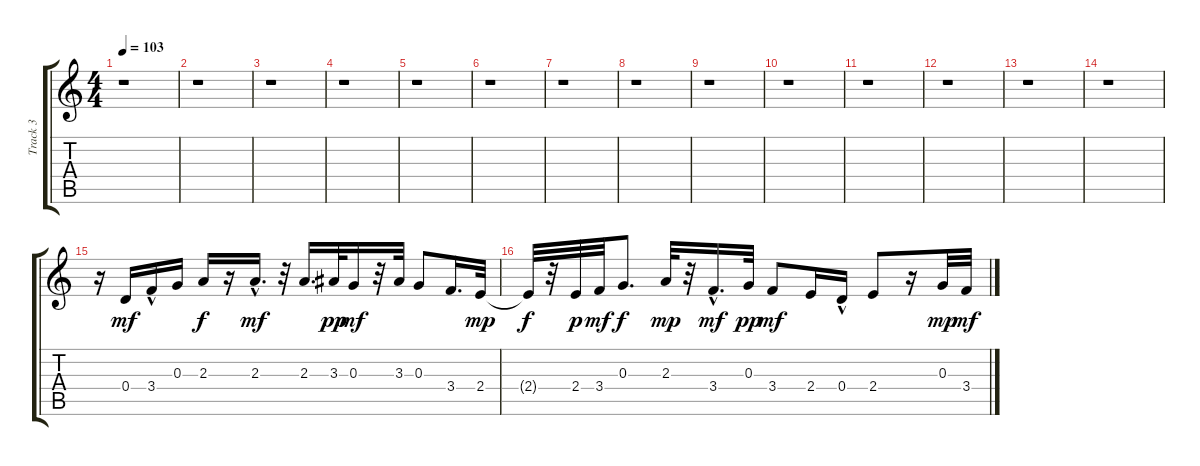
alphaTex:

\track ("Track 3" "Track 3") {instrument banjo}
\staff {score tabs}
\tuning (E4 B3 G3 D3 A2 E2) {hide}
\displaytranspose 12
\ts (4 4)
\tempo 103
\clef g2
\ks c
r.1{dy mf} |
r.1 |
r.1 |
r.1 |
r.1 |
r.1 |
r.1 |
r.1 |
r.1 |
r.1 |
r.1 |
r.1 |
r.1 |
r.1 |
r.16 0.4.16{instrument banjo} 3.4{hac}.16 0.3.16 2.3.16{dy f} r.16 2.3{hac}.16{d dy mf} r.32 2.3.16{d} 3.3.32{dy pp} 0.3.16{dy mf} r.32 3.3.32 0.3.8 3.4.16{d} 2.4.32{dy mp} |
2.4{t}.32{dy f} r.32 2.4.32{dy p} 3.4.32{dy mf} 0.3.8{d dy f} 2.3.32{dy mp} r.32 3.4{hac}.16{d dy mf} 0.3.32{dy pp} 3.4.8{dy mf} 2.4.16 0.4{hac}.16 2.4.8 r.16 0.3.32{dy mp} 3.4.32{dy mf}
